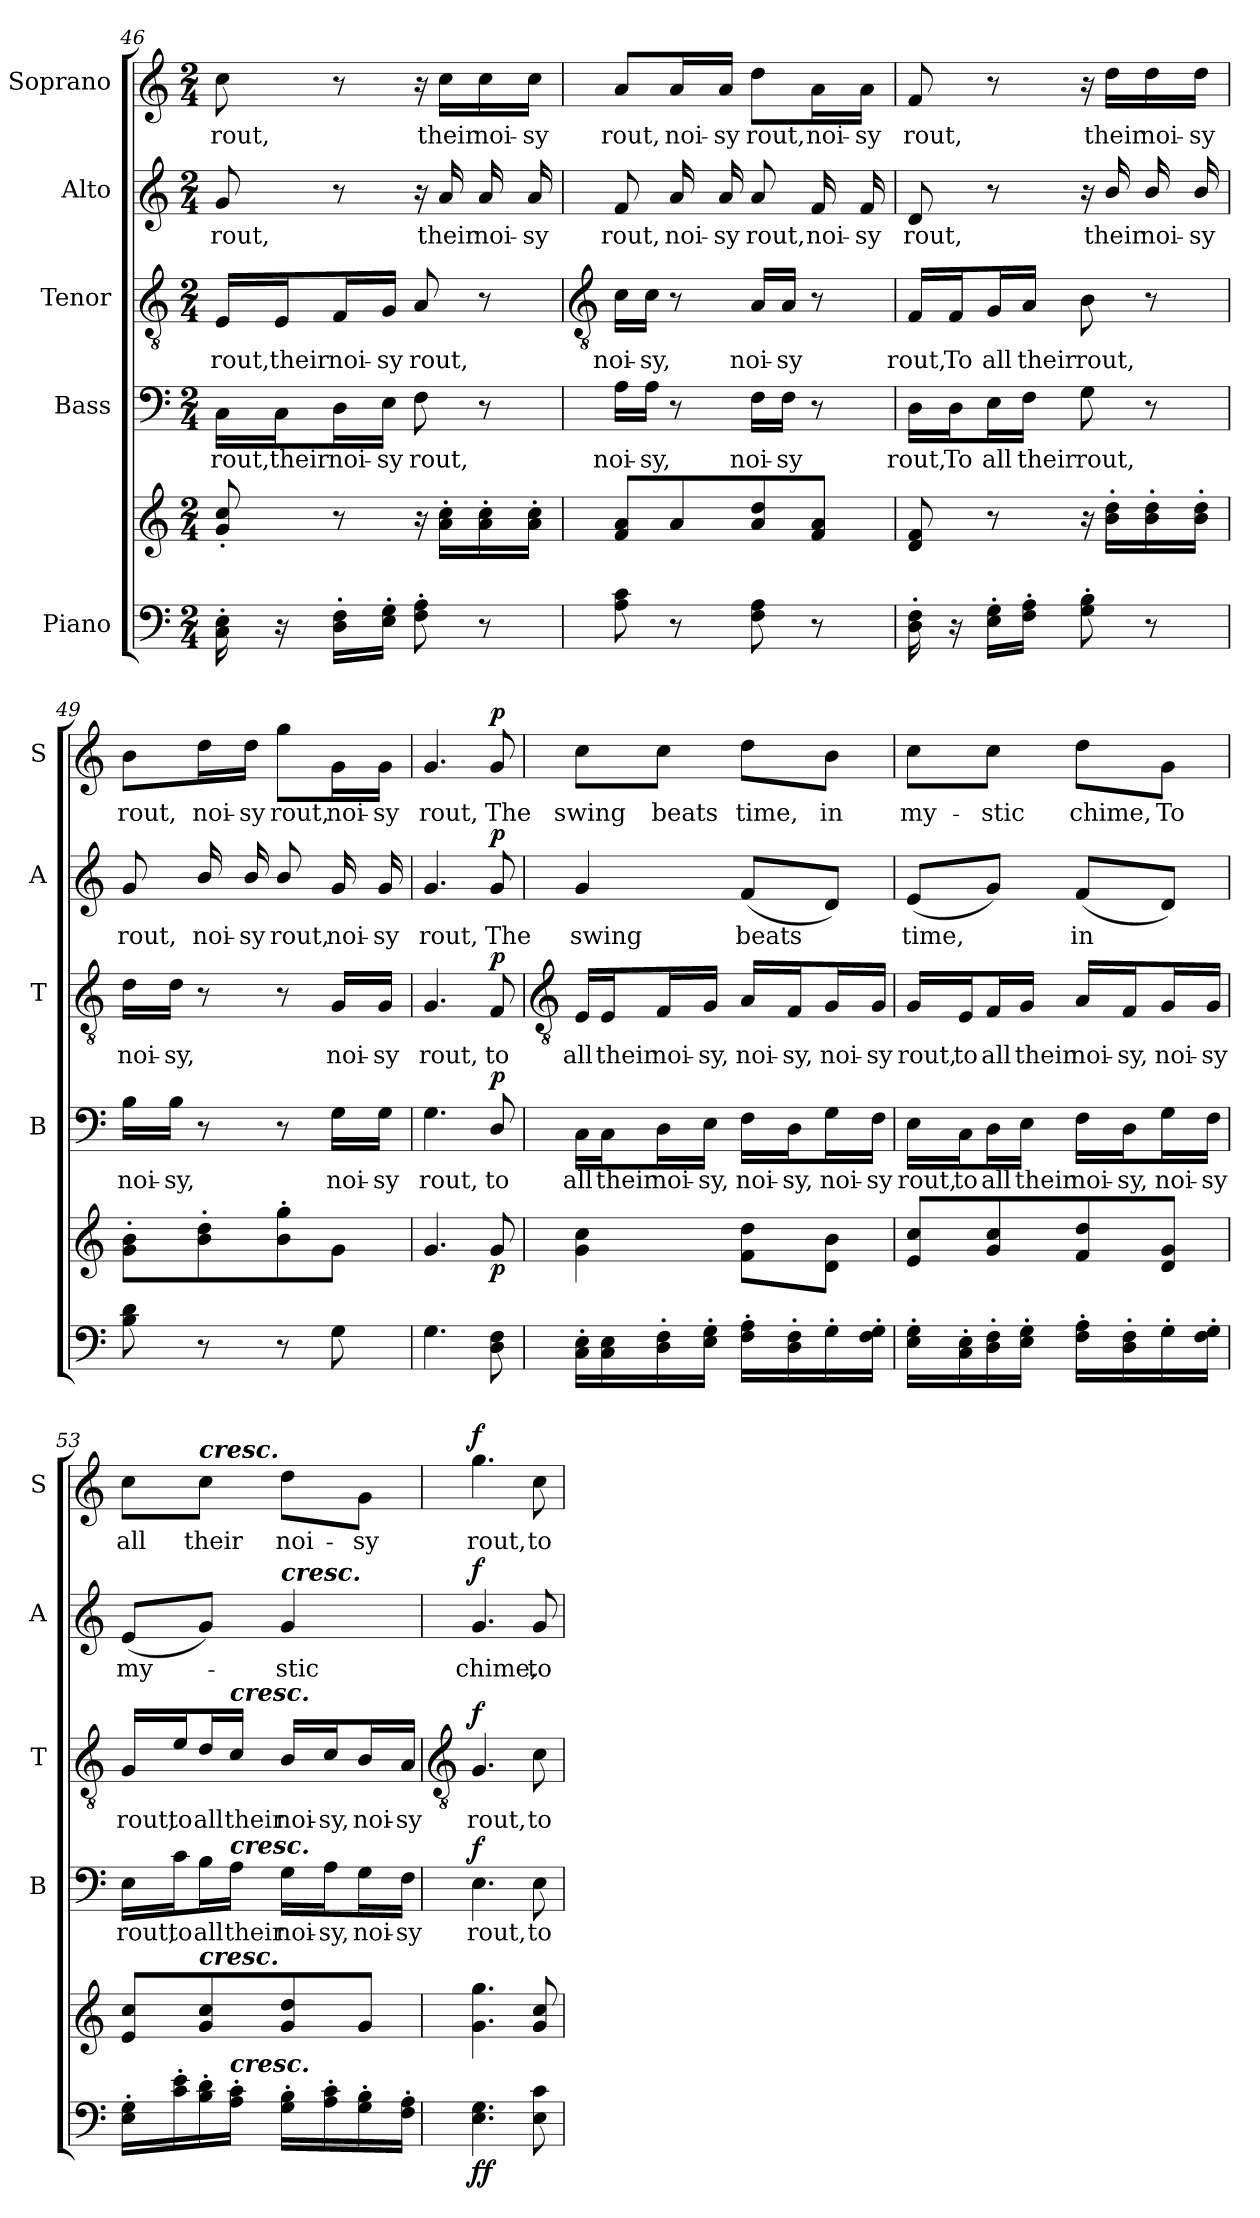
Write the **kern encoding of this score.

**kern	**kern	**dynam	**kern	**text	**dynam	**kern	**text	**dynam	**kern	**text	**dynam	**kern	**text	**dynam
*part5	*part5	*part5	*part4	*part4	*part4	*part3	*part3	*part3	*part2	*part2	*part2	*part1	*part1	*part1
*staff6	*staff5	*staff5/6	*staff4	*staff4	*staff4	*staff3	*staff3	*staff3	*staff2	*staff2	*staff2	*staff1	*staff1	*staff1
*I"Piano	*	*	*I"Bass	*	*	*I"Tenor	*	*	*I"Alto	*	*	*I"Soprano	*	*
*	*	*	*I'B	*	*	*I'T	*	*	*I'A	*	*	*I'S	*	*
*clefF4	*clefG2	*	*clefF4	*	*	*clefGv2	*	*	*clefG2	*	*	*clefG2	*	*
*k[]	*k[]	*	*k[]	*	*	*k[]	*	*	*k[]	*	*	*k[]	*	*
*C:	*C:	*	*C:	*	*	*C:	*	*	*C:	*	*	*C:	*	*
*M2/4	*M2/4	*	*M2/4	*	*	*M2/4	*	*	*M2/4	*	*	*M2/4	*	*
=46	=46	=46	=46	=46	=46	=46	=46	=46	=46	=46	=46	=46	=46	=46
!	!	!	!	!LO:LY:b	!	!	!LO:LY:b	!	!	!LO:LY:b	!	!	!LO:LY:b	!
16C' 16E'	8g' 8cc'	.	16C\LL	rout,	.	16E/LL	rout,	.	8g	rout,	.	8cc	rout,	.
!	!	!	!	!LO:LY:b	!	!	!LO:LY:b	!	!	!	!	!	!	!
16r	.	.	16C\J	their	.	16E/J	their	.	.	.	.	.	.	.
!	!	!	!	!LO:LY:b	!	!	!LO:LY:b	!	!	!	!	!	!	!
16D' 16F'LL	8r	.	16D\L	noi-	.	16F/L	noi-	.	8r	.	.	8r	.	.
!	!	!	!	!LO:LY:b	!	!	!LO:LY:b	!	!	!	!	!	!	!
16E' 16G'JJ	.	.	16E\JJ	-sy	.	16G/JJ	-sy	.	.	.	.	.	.	.
!	!	!	!	!LO:LY:b	!	!	!LO:LY:b	!	!	!	!	!	!	!
8F' 8A'	16r	.	8F	rout,	.	8A	rout,	.	16r	.	.	16r	.	.
!	!	!	!	!	!	!	!	!	!	!LO:LY:b	!	!	!LO:LY:b	!
.	16a' 16cc'LL	.	.	.	.	.	.	.	16a	their	.	16cc\LL	their	.
!	!	!	!	!	!	!	!	!	!	!LO:LY:b	!	!	!LO:LY:b	!
8r	16a' 16cc'	.	8r	.	.	8r	.	.	16a	noi-	.	16cc\	noi-	.
!	!	!	!	!	!	!	!	!	!	!LO:LY:b	!	!	!LO:LY:b	!
.	16a' 16cc'JJ	.	.	.	.	.	.	.	16a	-sy	.	16cc\JJ	-sy	.
!!LO:LB:g=z
=47	=47	=47	=47	=47	=47	=47	=47	=47	=47	=47	=47	=47	=47	=47
*	*	*	*	*	*	*clefGv2	*	*	*	*	*	*	*	*
!	!	!	!	!LO:LY:b	!	!	!LO:LY:b	!	!	!LO:LY:b	!	!	!LO:LY:b	!
8A 8c	8f 8aL	.	16A\LL	noi-	.	16c\LL	noi-	.	8f	rout,	.	8a/L	rout,	.
!	!	!	!	!LO:LY:b	!	!	!LO:LY:b	!	!	!	!	!	!	!
.	.	.	16A\JJ	-sy,	.	16c\JJ	-sy,	.	.	.	.	.	.	.
!	!	!	!	!	!	!	!	!	!	!LO:LY:b	!	!	!LO:LY:b	!
8r	8a	.	8r	.	.	8r	.	.	16a	noi-	.	16a/L	noi-	.
!	!	!	!	!	!	!	!	!	!	!LO:LY:b	!	!	!LO:LY:b	!
.	.	.	.	.	.	.	.	.	16a	-sy	.	16a/JJ	-sy	.
!	!	!	!	!LO:LY:b	!	!	!LO:LY:b	!	!	!LO:LY:b	!	!	!LO:LY:b	!
8F 8A	8a 8dd	.	16F\LL	noi-	.	16A/LL	noi-	.	8a	rout,	.	8dd\L	rout,	.
!	!	!	!	!LO:LY:b	!	!	!LO:LY:b	!	!	!	!	!	!	!
.	.	.	16F\JJ	-sy	.	16A/JJ	-sy	.	.	.	.	.	.	.
!	!	!	!	!	!	!	!	!	!	!LO:LY:b	!	!	!LO:LY:b	!
8r	8f 8aJ	.	8r	.	.	8r	.	.	16f	noi-	.	16a\L	noi-	.
!	!	!	!	!	!	!	!	!	!	!LO:LY:b	!	!	!LO:LY:b	!
.	.	.	.	.	.	.	.	.	16f	-sy	.	16a\JJ	-sy	.
=48	=48	=48	=48	=48	=48	=48	=48	=48	=48	=48	=48	=48	=48	=48
!	!	!	!	!LO:LY:b	!	!	!LO:LY:b	!	!	!LO:LY:b	!	!	!LO:LY:b	!
16D' 16F'	8d 8f	.	16D\LL	rout,	.	16F/LL	rout,	.	8d	rout,	.	8f	rout,	.
!	!	!	!	!LO:LY:b	!	!	!LO:LY:b	!	!	!	!	!	!	!
16r	.	.	16D\J	To	.	16F/J	To	.	.	.	.	.	.	.
!	!	!	!	!LO:LY:b	!	!	!LO:LY:b	!	!	!	!	!	!	!
16E' 16G'LL	8r	.	16E\L	all	.	16G/L	all	.	8r	.	.	8r	.	.
!	!	!	!	!LO:LY:b	!	!	!LO:LY:b	!	!	!	!	!	!	!
16F' 16A'JJ	.	.	16F\JJ	their	.	16A/JJ	their	.	.	.	.	.	.	.
!	!	!	!	!LO:LY:b	!	!	!LO:LY:b	!	!	!	!	!	!	!
8G' 8B'	16r	.	8G	rout,	.	8B	rout,	.	16r	.	.	16r	.	.
!	!	!	!	!	!	!	!	!	!	!LO:LY:b	!	!	!LO:LY:b	!
.	16b' 16dd'LL	.	.	.	.	.	.	.	16b/	their	.	16dd\LL	their	.
!	!	!	!	!	!	!	!	!	!	!LO:LY:b	!	!	!LO:LY:b	!
8r	16b' 16dd'	.	8r	.	.	8r	.	.	16b/	noi-	.	16dd\	noi-	.
!	!	!	!	!	!	!	!	!	!	!LO:LY:b	!	!	!LO:LY:b	!
.	16b' 16dd'JJ	.	.	.	.	.	.	.	16b/	-sy	.	16dd\JJ	-sy	.
=49	=49	=49	=49	=49	=49	=49	=49	=49	=49	=49	=49	=49	=49	=49
!	!	!	!	!LO:LY:b	!	!	!LO:LY:b	!	!	!LO:LY:b	!	!	!LO:LY:b	!
8B 8d	8g' 8b'L	.	16B\LL	noi-	.	16d\LL	noi-	.	8g	rout,	.	8b\L	rout,	.
!	!	!	!	!LO:LY:b	!	!	!LO:LY:b	!	!	!	!	!	!	!
.	.	.	16B\JJ	-sy,	.	16d\JJ	-sy,	.	.	.	.	.	.	.
!	!	!	!	!	!	!	!	!	!	!LO:LY:b	!	!	!LO:LY:b	!
8r	8b' 8dd'	.	8r	.	.	8r	.	.	16b/	noi-	.	16dd\L	noi-	.
!	!	!	!	!	!	!	!	!	!	!LO:LY:b	!	!	!LO:LY:b	!
.	.	.	.	.	.	.	.	.	16b/	-sy	.	16dd\JJ	-sy	.
!	!	!	!	!	!	!	!	!	!	!LO:LY:b	!	!	!LO:LY:b	!
8r	8b' 8gg'	.	8r	.	.	8r	.	.	8b/	rout,	.	8gg\L	rout,	.
!	!	!	!	!LO:LY:b	!	!	!LO:LY:b	!	!	!LO:LY:b	!	!	!LO:LY:b	!
8G	8gJ	.	16G\LL	noi-	.	16G/LL	noi-	.	16g	noi-	.	16g\L	noi-	.
!	!	!	!	!LO:LY:b	!	!	!LO:LY:b	!	!	!LO:LY:b	!	!	!LO:LY:b	!
.	.	.	16G\JJ	-sy	.	16G/JJ	-sy	.	16g	-sy	.	16g\JJ	-sy	.
=50	=50	=50	=50	=50	=50	=50	=50	=50	=50	=50	=50	=50	=50	=50
!	!	!	!	!LO:LY:b	!	!	!LO:LY:b	!	!	!LO:LY:b	!	!	!LO:LY:b	!
4.G	4.g	.	4.G	rout,	.	4.G	rout,	.	4.g	rout,	.	4.g	rout,	.
!	!	!LO:DY:b	!	!LO:LY:b	!LO:DY:b	!	!LO:LY:b	!LO:DY:b	!	!LO:LY:b	!LO:DY:b	!	!LO:LY:b	!LO:DY:b
8D\ 8F\	8g	p	8D/	to	p	8F	to	p	8g	The	p	8g	The	p
!!LO:LB:g=z
=51	=51	=51	=51	=51	=51	=51	=51	=51	=51	=51	=51	=51	=51	=51
*	*	*	*	*	*	*clefGv2	*	*	*	*	*	*	*	*
!	!	!	!	!LO:LY:b	!	!	!LO:LY:b	!	!	!LO:LY:b	!	!	!LO:LY:b	!
16C' 16E'LL	4g\ 4cc\	.	16C\LL	all	.	16E/LL	all	.	4g	swing	.	8cc\L	swing	.
!	!	!	!	!LO:LY:b	!	!	!LO:LY:b	!	!	!	!	!	!	!
16C 16E	.	.	16C\J	their	.	16E/J	their	.	.	.	.	.	.	.
!	!	!	!	!LO:LY:b	!	!	!LO:LY:b	!	!	!	!	!	!LO:LY:b	!
16D' 16F'	.	.	16D\L	noi-	.	16F/L	noi-	.	.	.	.	8cc\J	beats	.
!	!	!	!	!LO:LY:b	!	!	!LO:LY:b	!	!	!	!	!	!	!
16E' 16G'JJ	.	.	16E\JJ	-sy,	.	16G/JJ	-sy,	.	.	.	.	.	.	.
!	!	!	!	!LO:LY:b	!	!	!LO:LY:b	!	!	!LO:LY:b	!	!	!LO:LY:b	!
16F' 16A'LL	8f\ 8dd\L	.	16F\LL	noi-	.	16A/LL	noi-	.	(<8fL	beats	.	8dd\L	time,	.
!	!	!	!	!LO:LY:b	!	!	!LO:LY:b	!	!	!	!	!	!	!
16D' 16F'	.	.	16D\J	-sy,	.	16F/J	-sy,	.	.	.	.	.	.	.
!	!	!	!	!LO:LY:b	!	!	!LO:LY:b	!	!	!	!	!	!LO:LY:b	!
16G'	8d\ 8b\J	.	16G\L	noi-	.	16G/L	noi-	.	8dJ)	.	.	8b\J	in	.
!	!	!	!	!LO:LY:b	!	!	!LO:LY:b	!	!	!	!	!	!	!
16F' 16G'JJ	.	.	16F\JJ	-sy	.	16G/JJ	-sy	.	.	.	.	.	.	.
=52	=52	=52	=52	=52	=52	=52	=52	=52	=52	=52	=52	=52	=52	=52
!	!	!	!	!LO:LY:b	!	!	!LO:LY:b	!	!	!LO:LY:b	!	!	!LO:LY:b	!
16E' 16G'LL	8e 8ccL	.	16E\LL	rout,	.	16G/LL	rout,	.	(<8eL	time,	.	8cc\L	my-	.
!	!	!	!	!LO:LY:b	!	!	!LO:LY:b	!	!	!	!	!	!	!
16C' 16E'	.	.	16C\J	to	.	16E/J	to	.	.	.	.	.	.	.
!	!	!	!	!LO:LY:b	!	!	!LO:LY:b	!	!	!	!	!	!LO:LY:b	!
16D' 16F'	8g 8cc	.	16D\L	all	.	16F/L	all	.	8gJ)	.	.	8cc\J	-stic	.
!	!	!	!	!LO:LY:b	!	!	!LO:LY:b	!	!	!	!	!	!	!
16E' 16G'JJ	.	.	16E\JJ	their	.	16G/JJ	their	.	.	.	.	.	.	.
!	!	!	!	!LO:LY:b	!	!	!LO:LY:b	!	!	!LO:LY:b	!	!	!LO:LY:b	!
16F' 16A'LL	8f 8dd	.	16F\LL	noi-	.	16A/LL	noi-	.	(<8fL	in	.	8dd\L	chime,	.
!	!	!	!	!LO:LY:b	!	!	!LO:LY:b	!	!	!	!	!	!	!
16D' 16F'	.	.	16D\J	-sy,	.	16F/J	-sy,	.	.	.	.	.	.	.
!	!	!	!	!LO:LY:b	!	!	!LO:LY:b	!	!	!	!	!	!LO:LY:b	!
16G'	8d 8gJ	.	16G\L	noi-	.	16G/L	noi-	.	8dJ)	.	.	8g\J	To	.
!	!	!	!	!LO:LY:b	!	!	!LO:LY:b	!	!	!	!	!	!	!
16F' 16G'JJ	.	.	16F\JJ	-sy	.	16G/JJ	-sy	.	.	.	.	.	.	.
=53	=53	=53	=53	=53	=53	=53	=53	=53	=53	=53	=53	=53	=53	=53
!	!	!	!	!LO:LY:b	!	!	!LO:LY:b	!	!	!LO:LY:b	!	!	!LO:LY:b	!
16E' 16G'LL	8e 8ccL	.	16E\LL	rout,	.	16G/LL	rout,	.	(<8eL	my-	.	8cc\L	all	.
!	!	!	!	!LO:LY:b	!	!	!LO:LY:b	!	!	!	!	!	!	!
16c' 16e'	.	.	16c\J	to	.	16e/J	to	.	.	.	.	.	.	.
!	!	!	!	!	!	!	!	!	!	!	!	!LO:TX:a:Bi:t=cresc.	!	!
!	!LO:TX:a:Bi:t=cresc.	!	!	!	!	!	!	!	!	!	!	!	!	!
!	!	!	!	!LO:LY:b	!	!	!LO:LY:b	!	!	!	!	!	!LO:LY:b	!
16B' 16d'	8g 8cc	.	16B\L	all	.	16d/L	all	.	8gJ)	.	.	8cc\J	their	.
!	!	!	!	!	!	!LO:TX:a:Bi:t=cresc.	!	!	!	!	!	!	!	!
!	!	!	!LO:TX:a:Bi:t=cresc.	!	!	!	!	!	!	!	!	!	!	!
!LO:TX:a:Bi:t=cresc.	!	!	!	!	!	!	!	!	!	!	!	!	!	!
!	!	!	!	!LO:LY:b	!	!	!LO:LY:b	!	!	!	!	!	!	!
16A' 16c'JJ	.	.	16A\JJ	their	.	16c/JJ	their	.	.	.	.	.	.	.
!	!	!	!	!	!	!	!	!	!LO:TX:a:Bi:t=cresc.	!	!	!	!	!
!	!	!	!	!LO:LY:b	!	!	!LO:LY:b	!	!	!LO:LY:b	!	!	!LO:LY:b	!
16G' 16B'LL	8g 8dd	.	16G\LL	noi-	.	16B/LL	noi-	.	4g	stic	.	8dd\L	noi-	.
!	!	!	!	!LO:LY:b	!	!	!LO:LY:b	!	!	!	!	!	!	!
16A' 16c'	.	.	16A\J	-sy,	.	16c/J	-sy,	.	.	.	.	.	.	.
!	!	!	!	!LO:LY:b	!	!	!LO:LY:b	!	!	!	!	!	!LO:LY:b	!
16G' 16B'	8gJ	.	16G\L	noi-	.	16B/L	noi-	.	.	.	.	8g\J	-sy	.
!	!	!	!	!LO:LY:b	!	!	!LO:LY:b	!	!	!	!	!	!	!
16F' 16A'JJ	.	.	16F\JJ	-sy	.	16A/JJ	-sy	.	.	.	.	.	.	.
!!LO:LB:g=z
=54	=54	=54	=54	=54	=54	=54	=54	=54	=54	=54	=54	=54	=54	=54
*	*	*	*	*	*	*clefGv2	*	*	*	*	*	*	*	*
!	!	!LO:DY:b=2	!	!LO:LY:b	!	!	!LO:LY:b	!	!	!LO:LY:b	!	!	!LO:LY:b	!
!	!	!LO:DY:n=1:b	!	!	!LO:DY:b	!	!	!LO:DY:b	!	!	!LO:DY:b	!	!	!LO:DY:b
4.E 4.G	4.g 4.gg	f f	4.E	rout,	f	4.G	rout,	f	4.g	chime,	f	4.gg	rout,	f
!	!	!	!	!LO:LY:b	!	!	!LO:LY:b	!	!	!LO:LY:b	!	!	!LO:LY:b	!
8E\ 8c\	8g 8cc	.	8E	to	.	8c	to	.	8g	to	.	8cc	to	.
=	=	=	=	=	=	=	=	=	=	=	=	=	=	=
*-	*-	*-	*-	*-	*-	*-	*-	*-	*-	*-	*-	*-	*-	*-
